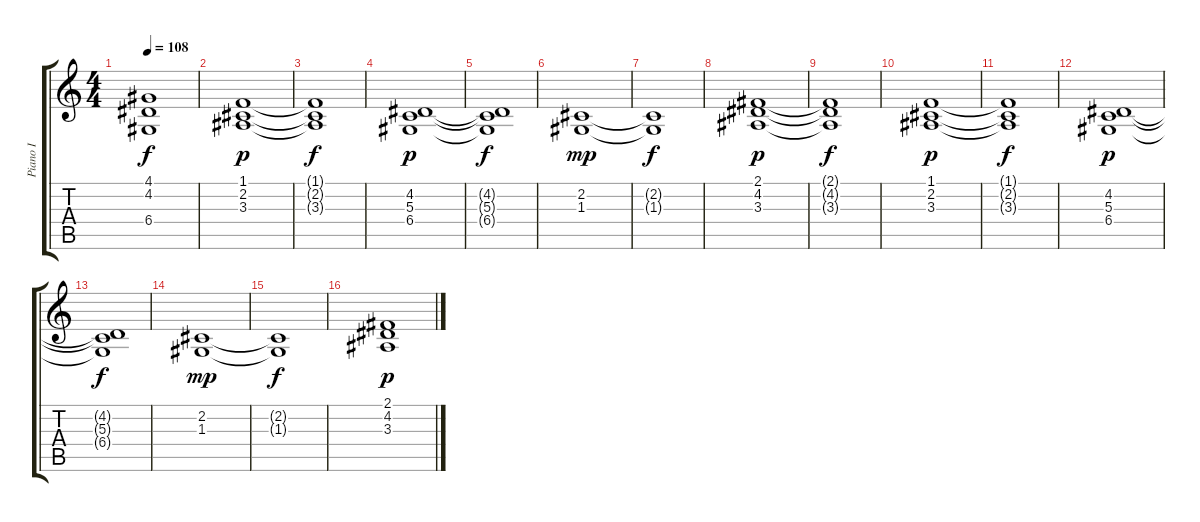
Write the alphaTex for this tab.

\track ("Piano I" "Piano I") {instrument ocarina}
\staff {score tabs}
\tuning (E4 B3 G3 D3 A2 E2) {hide}
\ts (4 4)
\tempo 108
\clef g2
\ks c
(4.1{t} 4.2{t} 6.4{t}).1{dy f} |
(1.1 2.2 3.3).1{dy p} |
(1.1{t} 2.2{t} 3.3{t}).1{dy f} |
(4.2 5.3 6.4).1{dy p} |
(4.2{t} 5.3{t} 6.4{t}).1{dy f} |
(2.2 1.3).1{dy mp} |
(2.2{t} 1.3{t}).1{dy f} |
(2.1 4.2 3.3).1{dy p} |
(2.1{t} 4.2{t} 3.3{t}).1{dy f} |
(1.1 2.2 3.3).1{dy p} |
(1.1{t} 2.2{t} 3.3{t}).1{dy f} |
(4.2 5.3 6.4).1{dy p} |
(4.2{t} 5.3{t} 6.4{t}).1{dy f} |
(2.2 1.3).1{dy mp} |
(2.2{t} 1.3{t}).1{dy f} |
(2.1 4.2 3.3).1{dy p}
